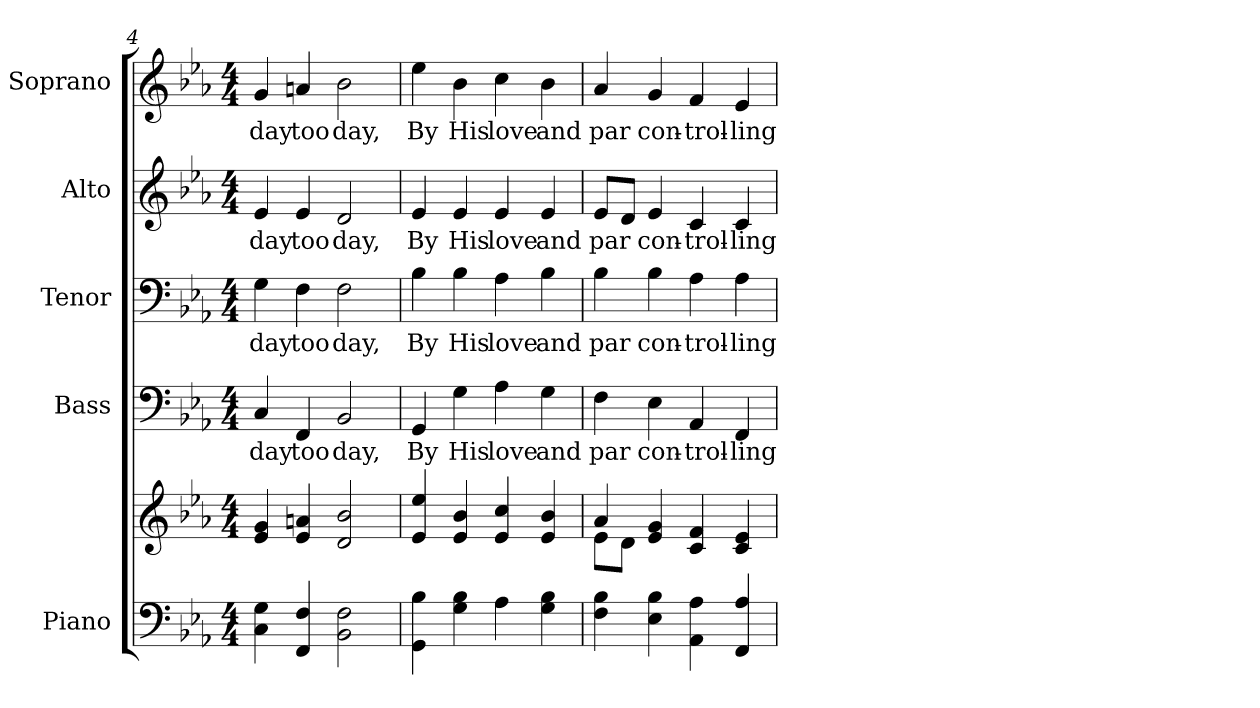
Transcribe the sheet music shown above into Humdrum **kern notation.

**kern	**kern	**kern	**text	**kern	**text	**kern	**text	**kern	**text
*part5	*part5	*part4	*part4	*part3	*part3	*part2	*part2	*part1	*part1
*staff6	*staff5	*staff4	*staff4	*staff3	*staff3	*staff2	*staff2	*staff1	*staff1
*I"Piano	*	*I"Bass	*	*I"Tenor	*	*I"Alto	*	*I"Soprano	*
*I'Pno.	*	*I'B.	*	*I'T.	*	*I'A.	*	*I'S.	*
*clefF4	*clefG2	*clefF4	*	*clefF4	*	*clefG2	*	*clefG2	*
*k[b-e-a-]	*k[b-e-a-]	*k[b-e-a-]	*	*k[b-e-a-]	*	*k[b-e-a-]	*	*k[b-e-a-]	*
*E-:	*E-:	*E-:	*	*E-:	*	*E-:	*	*E-:	*
*M4/4	*M4/4	*M4/4	*	*M4/4	*	*M4/4	*	*M4/4	*
=4	=4	=4	=4	=4	=4	=4	=4	=4	=4
!	!	!	!LO:LY:b:color=#000000	!	!	!	!	!	!
!	!	!	!	!	!LO:LY:b:color=#000000	!	!	!	!
!	!	!	!	!	!	!	!LO:LY:b:color=#000000	!	!
!	!	!	!	!	!	!	!	!	!LO:LY:b:color=#000000
4Ci\ 4Gi	4e-i/ 4gi	4Ci/	day	4Gi\	day	4e-i/	day	4gi/	day
!	!	!	!LO:LY:b:color=#000000	!	!	!	!	!	!
!	!	!	!	!	!LO:LY:b:color=#000000	!	!	!	!
!	!	!	!	!	!	!	!LO:LY:b:color=#000000	!	!
!	!	!	!	!	!	!	!	!	!LO:LY:b:color=#000000
4FFi/ 4Fi	4e-i/ 4ani	4FFi/	too	4Fi\	too	4e-i/	too	4ani/	too
!	!	!	!LO:LY:b:color=#000000	!	!	!	!	!	!
!	!	!	!	!	!LO:LY:b:color=#000000	!	!	!	!
!	!	!	!	!	!	!	!LO:LY:b:color=#000000	!	!
!	!	!	!	!	!	!	!	!	!LO:LY:b:color=#000000
2BB-i\ 2Fi	2di/ 2b-i	2BB-i/	day,	2Fi\	day,	2di/	day,	2b-i\	day,
!!LO:PB:g=z
=5	=5	=5	=5	=5	=5	=5	=5	=5	=5
!	!	!	!LO:LY:b:color=#000000	!	!	!	!	!	!
!	!	!	!	!	!LO:LY:b:color=#000000	!	!	!	!
!	!	!	!	!	!	!	!LO:LY:b:color=#000000	!	!
!	!	!	!	!	!	!	!	!	!LO:LY:b:color=#000000
4GGi\ 4B-i	4e-i/ 4ee-i	4GGi/	By	4B-i\	By	4e-i/	By	4ee-i\	By
!	!	!	!LO:LY:b:color=#000000	!	!	!	!	!	!
!	!	!	!	!	!LO:LY:b:color=#000000	!	!	!	!
!	!	!	!	!	!	!	!LO:LY:b:color=#000000	!	!
!	!	!	!	!	!	!	!	!	!LO:LY:b:color=#000000
4Gi\ 4B-i	4e-i/ 4b-i	4Gi\	His	4B-i\	His	4e-i/	His	4b-i\	His
!	!	!	!LO:LY:b:color=#000000	!	!	!	!	!	!
!	!	!	!	!	!LO:LY:b:color=#000000	!	!	!	!
!	!	!	!	!	!	!	!LO:LY:b:color=#000000	!	!
!	!	!	!	!	!	!	!	!	!LO:LY:b:color=#000000
4A-i\	4e-i/ 4cci	4A-i\	love	4A-i\	love	4e-i/	love	4cci\	love
!	!	!	!LO:LY:b:color=#000000	!	!	!	!	!	!
!	!	!	!	!	!LO:LY:b:color=#000000	!	!	!	!
!	!	!	!	!	!	!	!LO:LY:b:color=#000000	!	!
!	!	!	!	!	!	!	!	!	!LO:LY:b:color=#000000
4Gi\ 4B-i	4e-i/ 4b-i	4Gi\	and	4B-i\	and	4e-i/	and	4b-i\	and
=6	=6	=6	=6	=6	=6	=6	=6	=6	=6
*	*^	*	*	*	*	*	*	*	*
!	!	!	!	!LO:LY:b:color=#000000	!	!	!	!	!	!
!	!	!	!	!	!	!LO:LY:b:color=#000000	!	!	!	!
!	!	!	!	!	!	!	!	!LO:LY:b:color=#000000	!	!
!	!	!	!	!	!	!	!	!	!	!LO:LY:b:color=#000000
4Fi\ 4B-i	4a-i/	8e-i\L	4Fi\	par	4B-i\	par	8e-i/L	par	4a-i/	par
.	.	8di\J	.	.	.	.	8di/J	.	.	.
!	!	!	!	!LO:LY:b:color=#000000	!	!	!	!	!	!
!	!	!	!	!	!	!LO:LY:b:color=#000000	!	!	!	!
!	!	!	!	!	!	!	!	!LO:LY:b:color=#000000	!	!
!	!	!	!	!	!	!	!	!	!	!LO:LY:b:color=#000000
4E-i\ 4B-i	4e-i/ 4gi	4ryy	4E-i\	con-	4B-i\	con-	4e-i/	con-	4gi/	con-
!	!	!	!	!LO:LY:b:color=#000000	!	!	!	!	!	!
!	!	!	!	!	!	!LO:LY:b:color=#000000	!	!	!	!
!	!	!	!	!	!	!	!	!LO:LY:b:color=#000000	!	!
!	!	!	!	!	!	!	!	!	!	!LO:LY:b:color=#000000
4AA-i\ 4A-i	4ci/ 4fi	2ryy	4AA-i/	-trol-	4A-i\	-trol-	4ci/	-trol-	4fi/	-trol-
!	!	!	!	!LO:LY:b:color=#000000	!	!	!	!	!	!
!	!	!	!	!	!	!LO:LY:b:color=#000000	!	!	!	!
!	!	!	!	!	!	!	!	!LO:LY:b:color=#000000	!	!
!	!	!	!	!	!	!	!	!	!	!LO:LY:b:color=#000000
4FFi/ 4A-i	4ci/ 4e-i	.	4FFi/	-ling	4A-i\	-ling	4ci/	-ling	4e-i/	-ling
*	*v	*v	*	*	*	*	*	*	*	*
=	=	=	=	=	=	=	=	=	=
*-	*-	*-	*-	*-	*-	*-	*-	*-	*-
